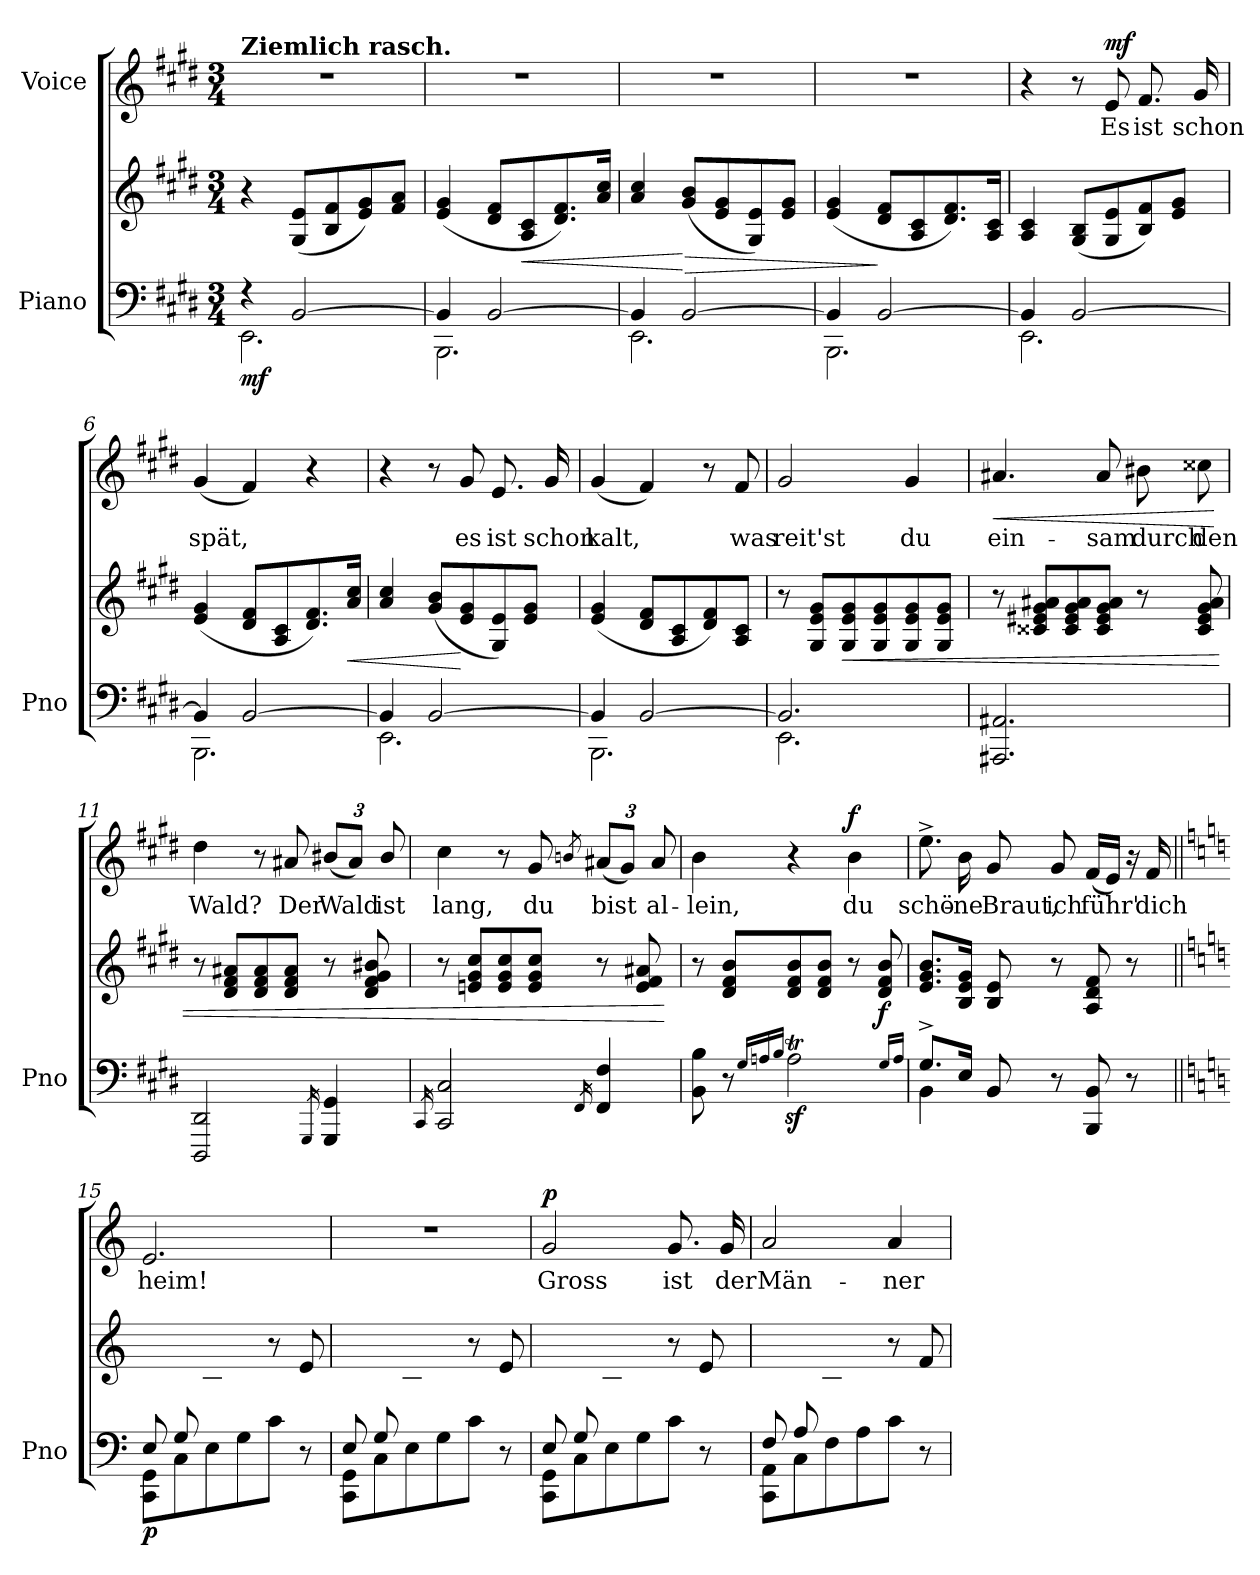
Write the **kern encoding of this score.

**kern	**kern	**dynam	**kern	**text	**dynam
*part2	*part2	*part2	*part1	*part1	*part1
*staff3	*staff2	*staff2/3	*staff1	*staff1	*staff1
*I"Piano	*	*	*I"Voice	*	*
*I'Pno	*	*	*	*	*
*clefF4	*clefG2	*	*clefG2	*	*
*k[f#c#g#d#]	*k[f#c#g#d#]	*	*k[f#c#g#d#]	*	*
*M3/4	*M3/4	*	*M3/4	*	*
=1	=1	=1	=1	=1	=1
*^	*	*	*	*	*
!	!	!	!	!LO:TX:a:B:t=Ziemlich rasch.	!	!
!	!	!	!LO:DY:b=2	!	!	!
4r	2.EE\	4r	mf	2.r	.	.
[2BB/	.	(8G#/ 8e/L	.	.	.	.
.	.	8B/ 8f#/	.	.	.	.
.	.	8e/ 8g#/)	.	.	.	.
.	.	8f#/ 8a/J	.	.	.	.
=2	=2	=2	=2	=2	=2	=2
4BB/]	2.BBB\	(4e/ 4g#/	.	2.r	.	.
[2BB/	.	8d#/ 8f#/L	.	.	.	.
!	!	!	!LO:HP:b	!	!	!
.	.	8A/ 8c#/	<	.	.	.
.	.	8.d#/ 8.f#/)	.	.	.	.
.	.	16a/ 16cc#/Jk	.	.	.	.
=3	=3	=3	=3	=3	=3	=3
4BB/]	2.EE\	4a/ 4cc#/	.	2.r	.	.
!	!	!	!LO:HP:n=1:b	!	!	!
[2BB/	.	(8g#/ 8b/L	[ >	.	.	.
.	.	8e/ 8g#/	.	.	.	.
.	.	8G#/ 8e/)	.	.	.	.
.	.	8e/ 8g#/J	.	.	.	.
=4	=4	=4	=4	=4	=4	=4
4BB/]	2.BBB\	(4e/ 4g#/	.	2.r	.	.
[2BB/	.	8d#/ 8f#/L	]	.	.	.
.	.	8A/ 8c#/	.	.	.	.
.	.	8.d#/ 8.f#/)	.	.	.	.
.	.	16A/ 16c#/Jk	.	.	.	.
=5	=5	=5	=5	=5	=5	=5
4BB/]	2.EE\	4A/ 4c#/	.	4r	.	.
[2BB/	.	(8G#/ 8B/L	.	8r	.	.
!	!	!	!	!	!	!LO:DY:b
.	.	8G#/ 8e/	.	8e/	Es	mf
.	.	8B/ 8f#/)	.	8.f#/	ist	.
.	.	8e/ 8g#/J	.	.	.	.
.	.	.	.	16g#/	schon	.
=6	=6	=6	=6	=6	=6	=6
4BB/]	2.BBB\	(4e/ 4g#/	.	(4g#/	spät,	.
[2BB/	.	8d#/ 8f#/L	.	4f#/)	.	.
.	.	8A/ 8c#/	.	.	.	.
.	.	8.d#/ 8.f#/)	.	4r	.	.
!	!	!	!LO:HP:b	!	!	!
.	.	16a/ 16cc#/Jk	<	.	.	.
=7	=7	=7	=7	=7	=7	=7
4BB/]	2.EE\	4a/ 4cc#/	.	4r	.	.
[2BB/	.	(8g#/ 8b/L	.	8r	.	.
.	.	8e/ 8g#/	[	8g#/	es	.
.	.	8G#/ 8e/)	.	8.e/	ist	.
.	.	8e/ 8g#/J	.	.	.	.
.	.	.	.	16g#/	schon	.
=8	=8	=8	=8	=8	=8	=8
4BB/]	2.BBB\	(4e/ 4g#/	.	(4g#/	kalt,	.
[2BB/	.	8d#/ 8f#/L	.	4f#/)	.	.
.	.	8A/ 8c#/	.	.	.	.
.	.	8d#/ 8f#/)	.	8r	.	.
.	.	8A/ 8c#/J	.	8f#/	was	.
=9	=9	=9	=9	=9	=9	=9
2.BB/]	2.EE\	8r	.	2g#/	reit'st	.
.	.	8G#/ 8e/ 8g#/L	.	.	.	.
!	!	!	!LO:HP:b	!	!	!
.	.	8G#/ 8e/ 8g#/	<	.	.	.
.	.	8G#/ 8e/ 8g#/	.	.	.	.
.	.	8G#/ 8e/ 8g#/	.	4g#/	du	.
.	.	8G#/ 8e/ 8g#/J	.	.	.	.
*v	*v	*	*	*	*	*
=10	=10	=10	=10	=10	=10
!	!	!	!	!	!LO:HP:b
2.AAA#X/ 2.AA#X/	8r	.	4.a#X/	ein-	<
.	8c##X/ 8e#X/ 8g#/ 8a#X/L	.	.	.	.
.	8c##/ 8e#/ 8g#/ 8a#/	.	.	.	.
.	8c##/ 8e#/ 8g#/ 8a#/J	.	8a#/	-sam	.
.	8r	.	8b#X\	durch	.
.	8c##/ 8e#/ 8g#/ 8a#/	.	8cc##X\	den	.
.	.	.	.	.	[
=11	=11	=11	=11	=11	=11
2DDD#/ 2DD#/	8r	.	4dd#\	Wald?	.
.	8d#/ 8f#/ 8a#X/L	.	.	.	.
.	8d#/ 8f#/ 8a#/	.	8r	.	.
.	8d#/ 8f#/ 8a#/J	.	8a#X/	Der	.
16qGGG#/	.	.	.	.	.
*	*	*	*Xbrackettup	*	*
4GGG#/ 4GG#/	8r	.	(12b#X/L	Wald	.
.	.	.	12a#/J)	.	.
.	8d#/ 8f#/ 8g#/ 8b#X/	.	.	.	.
.	.	.	12b#/	ist	.
=12	=12	=12	=12	=12	=12
16qCC#/	.	.	.	.	.
2CC#/ 2C#/	8r	.	4cc#\	lang,	.
.	8en/ 8g#/ 8cc#/L	.	.	.	.
.	8e/ 8g#/ 8cc#/	.	8r	.	.
.	8e/ 8g#/ 8cc#/J	.	8g#/	du	.
16qFF#/	.	.	8qbn/	.	.
4FF#/ 4F#/	8r	.	(12a#X/L	bist	.
.	.	.	12g#/J)	.	.
.	8e/ 8f#/ 8a#X/	.	.	.	.
.	.	.	12a#/	al-	.
.	.	[	.	.	.
=13	=13	=13	=13	=13	=13
8BB\ 8B\	8r	.	4b\	-lein,	.
8r	8d#/ 8f#/ 8b/L	.	.	.	.
16qG#/LL	.	.	.	.	.
16qAn/	.	.	.	.	.
16qB/JJ	.	.	.	.	.
2Az<T\	8d#/ 8f#/ 8b/	.	4r	.	.
.	8d#/ 8f#/ 8b/J	.	.	.	.
!	!	!	!	!	!LO:DY:b
.	8r	.	4b\	du	f
!	!	!LO:DY:b	!	!	!
.	8d#/ 8f#/ 8b/	f	.	.	.
16qG#/LL	.	.	.	.	.
16qA/JJ	.	.	.	.	.
=14	=14	=14	=14	=14	=14
*^	*	*	*	*	*
8.G#^/L	4BB\	8.e/ 8.g#/ 8.b/L	.	8.ee^\	schö-	.
16E/Jk	.	16B/ 16e/ 16g#/Jk	.	16b\	-ne	.
8BB/	2ryy	8B/ 8e/	.	8g#/	Braut,	.
8r	.	8r	.	8g#/	ich	.
8BBB/ 8BB/	.	8A/ 8d#/ 8f#/	.	(16f#/LL	führ'	.
.	.	.	.	16e/JJ)	.	.
8r	.	8r	.	16r	.	.
.	.	.	.	16f#/	dich	.
=15||	=15||	=15||	=15||	=15||	=15||	=15||
*k[]	*	*k[]	*	*k[]	*	*
!	!	!	!LO:DY:b=2	!	!	!
(8E/L	8CC\ 8GG\L	4ryy	p	2.e/	heim!	.
8G/	8C\	.	.	.	.	.
2ryy	8E\	8c/	.	.	.	.
.	8G\	8e/J)	.	.	.	.
.	8c\J	8r	.	.	.	.
.	8r	8e/	.	.	.	.
=16	=16	=16	=16	=16	=16	=16
(8E/L	8CC\ 8GG\L	4ryy	.	2.r	.	.
8G/	8C\	.	.	.	.	.
2ryy	8E\	8c/	.	.	.	.
.	8G\	8e/J)	.	.	.	.
.	8c\J	8r	.	.	.	.
.	8r	8e/	.	.	.	.
=17	=17	=17	=17	=17	=17	=17
!	!	!	!	!	!	!LO:DY:b
(8E/L	8CC\ 8GG\L	4ryy	.	2g/	Gross	p
8G/	8C\	.	.	.	.	.
2ryy	8E\	8c/	.	.	.	.
.	8G\	8e/J)	.	.	.	.
.	8c\J	8r	.	8.g/	ist	.
.	8r	8e/	.	.	.	.
.	.	.	.	16g/	der	.
=18	=18	=18	=18	=18	=18	=18
(8F/L	8CC\ 8AA\L	4ryy	.	2a/	Män-	.
8A/	8C\	.	.	.	.	.
2ryy	8F\	8c/	.	.	.	.
.	8A\	8f/J)	.	.	.	.
.	8c\J	8r	.	4a/	-ner	.
.	8r	8f/	.	.	.	.
*v	*v	*	*	*	*	*
=	=	=	=	=	=
*-	*-	*-	*-	*-	*-
